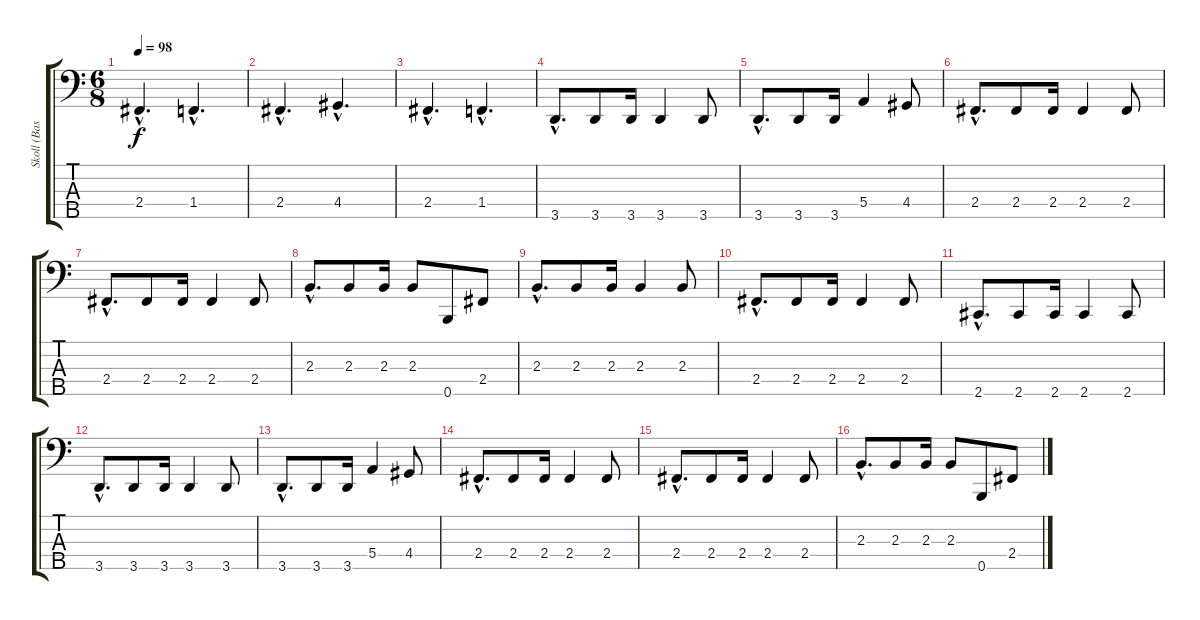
\track ("Skoll (Bass)" "Skoll (Bas") {instrument electricbassfinger}
\staff {score tabs}
\tuning (G2 D2 A1 E1 B0) {hide}
\ts (6 8)
\tempo 98
\clef f4
\ks c
2.4{hac}.4{d dy f} 1.4{hac}.4{d} |
2.4{hac}.4{d} 4.4{hac}.4{d} |
2.4{hac}.4{d} 1.4{hac}.4{d} |
3.5{hac}.8{d} 3.5.8 3.5.16 3.5.4 3.5.8 |
3.5{hac}.8{d} 3.5.8 3.5.16 5.4.4 4.4.8 |
2.4{hac}.8{d} 2.4.8 2.4.16 2.4.4 2.4.8 |
2.4{hac}.8{d} 2.4.8 2.4.16 2.4.4 2.4.8 |
2.3{hac}.8{d} 2.3.8 2.3.16 2.3.8 0.5.8 2.4.8 |
2.3{hac}.8{d} 2.3.8 2.3.16 2.3.4 2.3.8 |
2.4{hac}.8{d} 2.4.8 2.4.16 2.4.4 2.4.8 |
2.5{hac}.8{d} 2.5.8 2.5.16 2.5.4 2.5.8 |
3.5{hac}.8{d} 3.5.8 3.5.16 3.5.4 3.5.8 |
3.5{hac}.8{d} 3.5.8 3.5.16 5.4.4 4.4.8 |
2.4{hac}.8{d} 2.4.8 2.4.16 2.4.4 2.4.8 |
2.4{hac}.8{d} 2.4.8 2.4.16 2.4.4 2.4.8 |
2.3{hac}.8{d} 2.3.8 2.3.16 2.3.8 0.5.8 2.4.8
